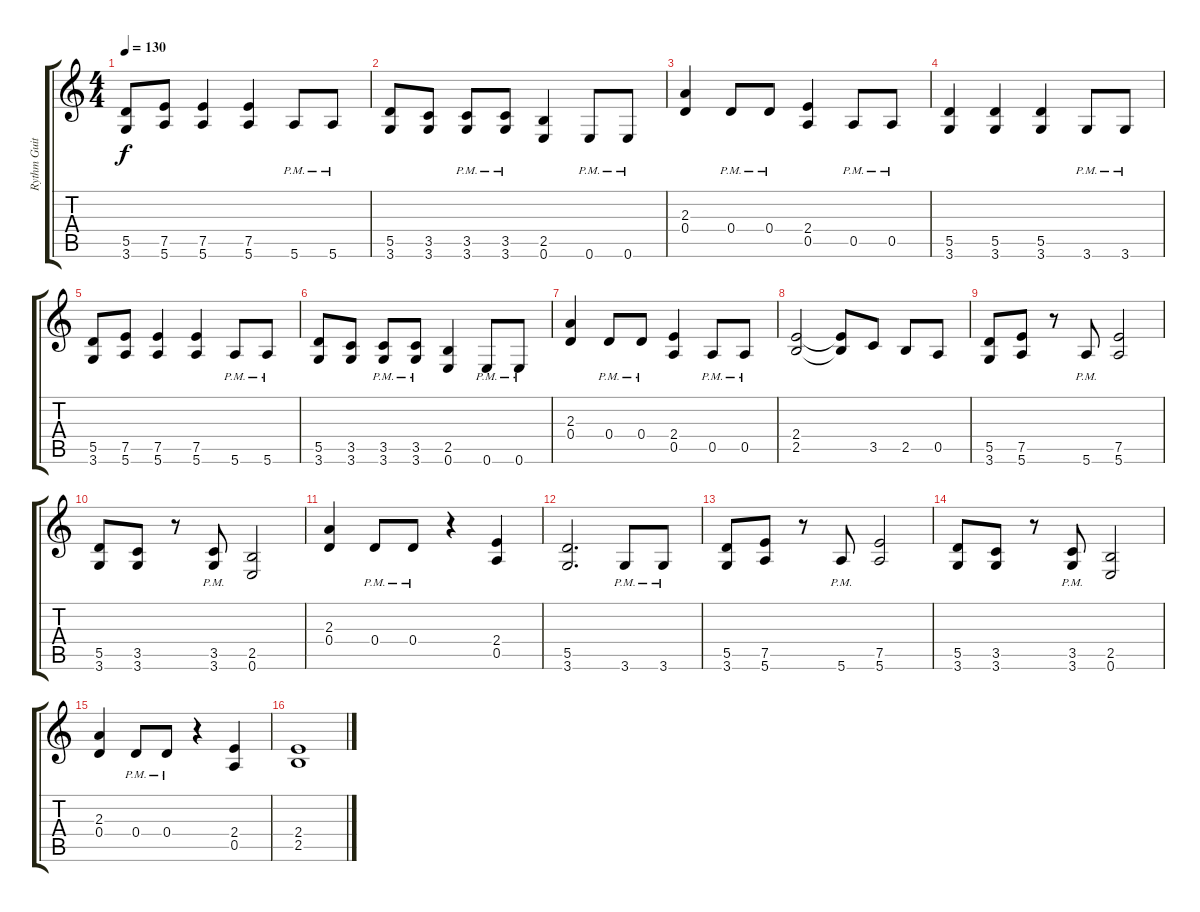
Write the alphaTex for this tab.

\track ("Rythm Guitar" "Rythm Guit") {instrument distortionguitar}
\staff {score tabs}
\tuning (E4 B3 G3 D3 A2 E2) {hide}
\ts (4 4)
\tempo 130
\clef g2
\ks c
(5.5 3.6).8{dy f} (7.5 5.6).8 (7.5 5.6).4 (7.5 5.6).4 5.6{pm}.8 5.6{pm}.8 |
(5.5 3.6).8 (3.5 3.6).8 (3.5{pm} 3.6{pm}).8 (3.5{pm} 3.6{pm}).8 (2.5 0.6).4 0.6{pm}.8 0.6{pm}.8 |
(2.3 0.4).4 0.4{pm}.8 0.4{pm}.8 (2.4 0.5).4 0.5{pm}.8 0.5{pm}.8 |
(5.5 3.6).4 (5.5 3.6).4 (5.5 3.6).4 3.6{pm}.8 3.6{pm}.8 |
(5.5 3.6).8 (7.5 5.6).8 (7.5 5.6).4 (7.5 5.6).4 5.6{pm}.8 5.6{pm}.8 |
(5.5 3.6).8 (3.5 3.6).8 (3.5{pm} 3.6{pm}).8 (3.5{pm} 3.6{pm}).8 (2.5 0.6).4 0.6{pm}.8 0.6{pm}.8 |
(2.3 0.4).4 0.4{pm}.8 0.4{pm}.8 (2.4 0.5).4 0.5{pm}.8 0.5{pm}.8 |
(2.4 2.5).2 (2.4{t} 2.5{t}).8 3.5.8 2.5.8 0.5.8 |
(5.5 3.6).8 (7.5 5.6).8 r.8 5.6{pm}.8 (7.5 5.6).2 |
(5.5 3.6).8 (3.5 3.6).8 r.8 (3.5{pm} 3.6{pm}).8 (2.5 0.6).2 |
(2.3 0.4).4 0.4{pm}.8 0.4{pm}.8 r.4 (2.4 0.5).4 |
(5.5 3.6).2{d} 3.6{pm}.8 3.6{pm}.8 |
(5.5 3.6).8 (7.5 5.6).8 r.8 5.6{pm}.8 (7.5 5.6).2 |
(5.5 3.6).8 (3.5 3.6).8 r.8 (3.5{pm} 3.6{pm}).8 (2.5 0.6).2 |
(2.3 0.4).4 0.4{pm}.8 0.4{pm}.8 r.4 (2.4 0.5).4 |
(2.4 2.5).1
